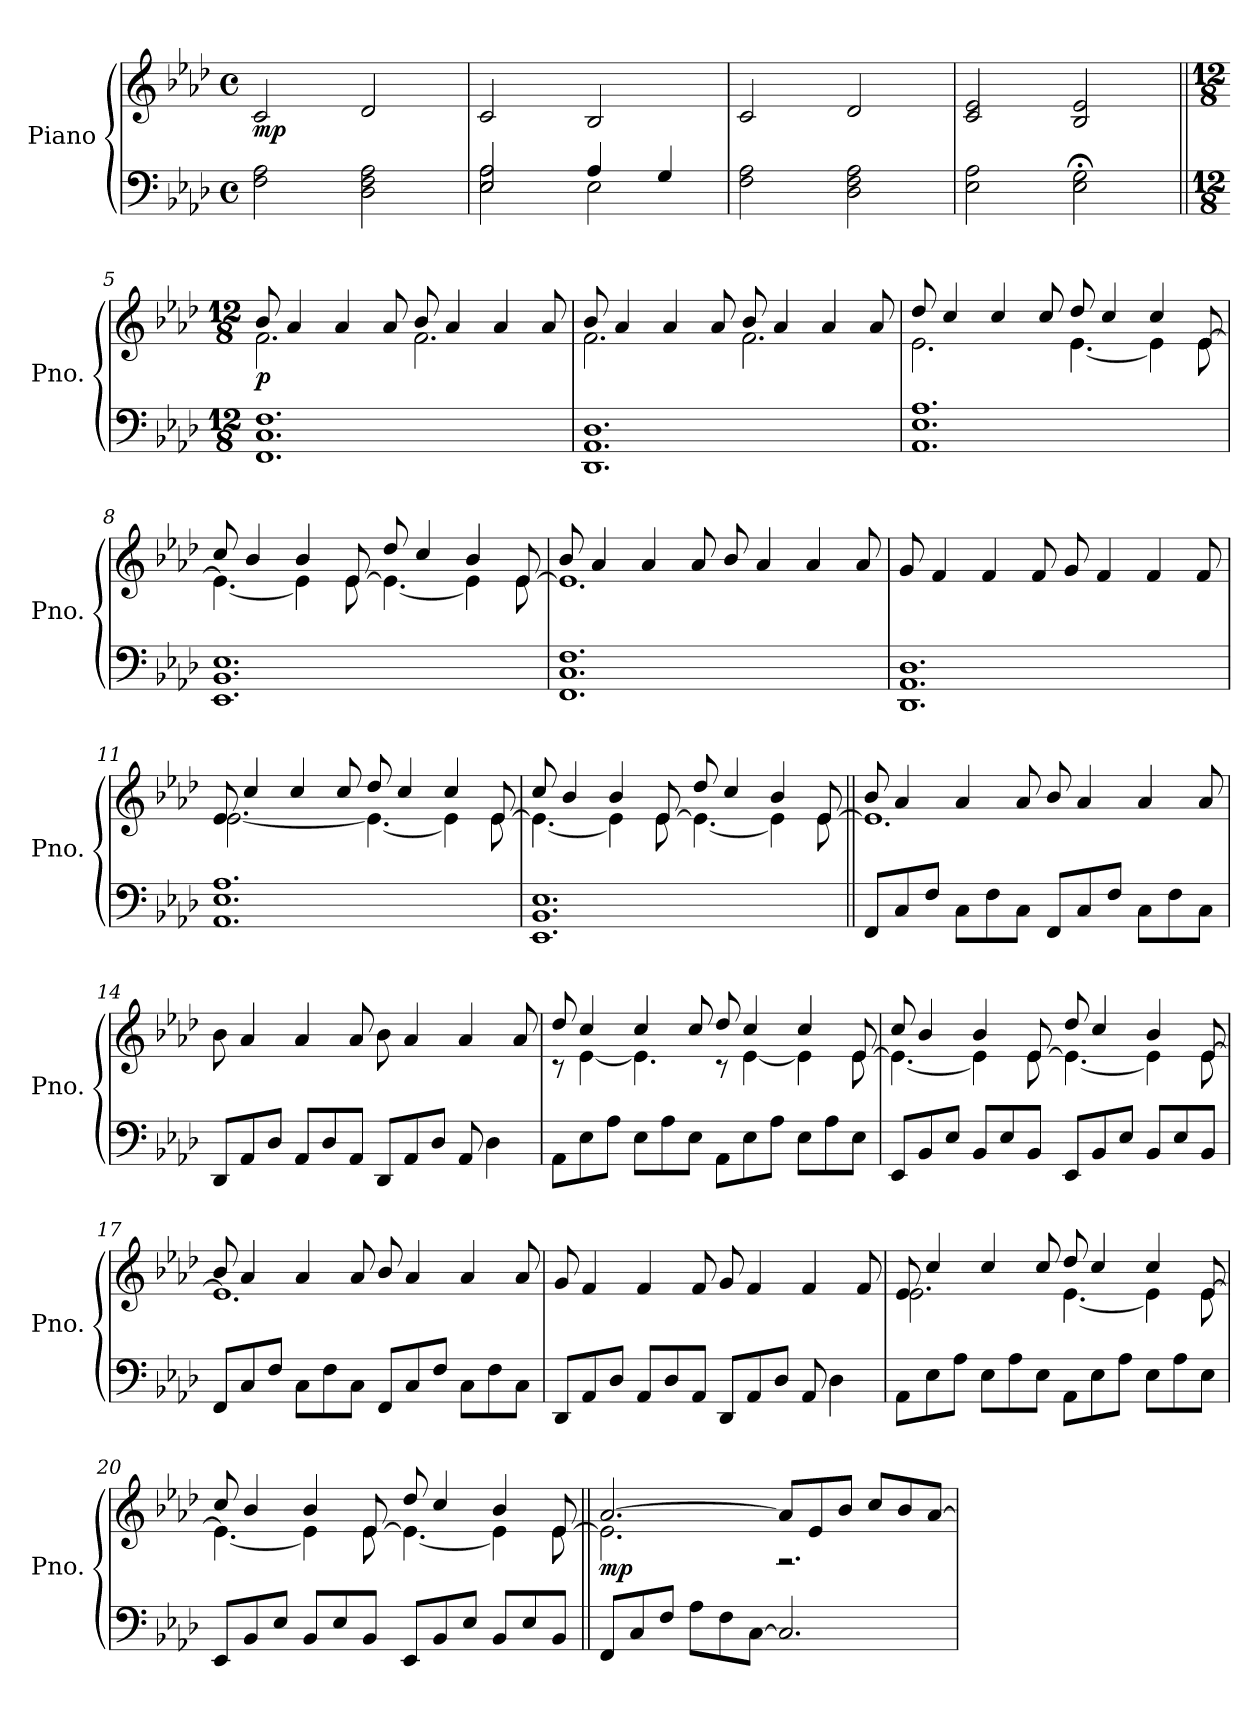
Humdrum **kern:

**kern	**kern	**dynam
*part1	*part1	*part1
*staff2	*staff1	*staff1/2
*I"Piano	*	*
*I'Pno.	*	*
*clefF4	*clefG2	*
*k[b-e-a-d-]	*k[b-e-a-d-]	*
*M4/4	*M4/4	*
*met(c)	*met(c)	*
*MM40	*MM40	*
=1	=1	=1
!	!	!LO:DY:b
2F\ 2A-\	2c/	mp
2D-\ 2F\ 2A-\	2d-/	.
=2	=2	=2
*^	*	*
2E-/ 2A-/	2E-\ 2A-\	2c/	.
4A-/	2E-\	2B-/	.
4G/	.	.	.
*v	*v	*	*
=3	=3	=3
2F\ 2A-\	2c/	.
2D-\ 2F\ 2A-\	2d-/	.
=4	=4	=4
2E-\ 2A-\	2c/ 2e-/	.
2E-\;< 2G\;<	2B-/ 2e-/	.
!!LO:LB:g=z
=5||	=5||	=5||
*M12/8	*M12/8	*
*	*MM117	*
*	*^	*
!	!	!	!LO:DY:b
1.FF 1.C 1.F	8b-/	2.f\	p
.	4a-/	.	.
.	4a-/	.	.
.	8a-/	.	.
.	8b-/	2.f\	.
.	4a-/	.	.
.	4a-/	.	.
.	8a-/	.	.
=6	=6	=6	=6
1.DD- 1.AA- 1.D-	8b-/	2.f\	.
.	4a-/	.	.
.	4a-/	.	.
.	8a-/	.	.
.	8b-/	2.f\	.
.	4a-/	.	.
.	4a-/	.	.
.	8a-/	.	.
=7	=7	=7	=7
1.AA- 1.E- 1.A-	8dd-/	2.e-\	.
.	4cc/	.	.
.	4cc/	.	.
.	8cc/	.	.
.	8dd-/	[4.e-\	.
.	4cc/	.	.
.	4cc/	4e-\]	.
.	[8e-/	8e-\	.
=8	=8	=8	=8
1.EE- 1.BB- 1.E-	8cc/	4.e-\_	.
.	4b-/	.	.
.	4b-/	4e-\]	.
.	[8e-/	8e-\	.
.	8dd-/	4.e-\_	.
.	4cc/	.	.
.	4b-/	4e-\]	.
.	[8e-/	8e-\	.
!!LO:LB:g=z	!!
=9	=9	=9	=9
1.FF 1.C 1.F	8b-/	1.e-]	.
.	4a-/	.	.
.	4a-/	.	.
.	8a-/	.	.
.	8b-/	.	.
.	4a-/	.	.
.	4a-/	.	.
.	8a-/	.	.
*	*v	*v	*
=10	=10	=10
1.DD- 1.AA- 1.D-	8g/	.
.	4f/	.
.	4f/	.
.	8f/	.
.	8g/	.
.	4f/	.
.	4f/	.
.	8f/	.
=11	=11	=11
*	*^	*
1.AA- 1.E- 1.A-	8e-/	[2.e-\	.
.	4cc/	.	.
.	4cc/	.	.
.	8cc/	.	.
.	8dd-/	4.e-\_	.
.	4cc/	.	.
.	4cc/	4e-\]	.
.	[8e-/	8e-\	.
=12	=12	=12	=12
1.EE- 1.BB- 1.E-	8cc/	4.e-\_	.
.	4b-/	.	.
.	4b-/	4e-\]	.
.	[8e-/	8e-\	.
.	8dd-/	4.e-\_	.
.	4cc/	.	.
.	4b-/	4e-\]	.
.	[8e-/	8e-\	.
!!LO:LB:g=z	!!
=13||	=13||	=13||	=13||
*	*MM120	*	*
8FF/L	8b-/	1.e-]	.
8C/	4a-/	.	.
8F/J	.	.	.
8C\L	4a-/	.	.
8F\	.	.	.
8C\J	8a-/	.	.
8FF/L	8b-/	.	.
8C/	4a-/	.	.
8F/J	.	.	.
8C\L	4a-/	.	.
8F\	.	.	.
8C\J	8a-/	.	.
*	*v	*v	*
=14	=14	=14
8DD-/L	8b-\	.
8AA-/	4a-/	.
8D-/J	.	.
8AA-/L	4a-/	.
8D-/	.	.
8AA-/J	8a-/	.
8DD-/L	8b-\	.
8AA-/	4a-/	.
8D-/J	.	.
8AA-/	4a-/	.
4D-\	.	.
.	8a-/	.
=15	=15	=15
*	*^	*
8AA-\L	8dd-/	8r	.
8E-\	4cc/	[4e-\	.
8A-\J	.	.	.
8E-\L	4cc/	4.e-\]	.
8A-\	.	.	.
8E-\J	8cc/	.	.
8AA-\L	8dd-/	8r	.
8E-\	4cc/	[4e-\	.
8A-\J	.	.	.
8E-\L	4cc/	4e-\]	.
8A-\	.	.	.
8E-\J	[8e-/	8e-\	.
=16	=16	=16	=16
8EE-/L	8cc/	4.e-\_	.
8BB-/	4b-/	.	.
8E-/J	.	.	.
8BB-/L	4b-/	4e-\]	.
8E-/	.	.	.
8BB-/J	[8e-/	8e-\	.
8EE-/L	8dd-/	4.e-\_	.
8BB-/	4cc/	.	.
8E-/J	.	.	.
8BB-/L	4b-/	4e-\]	.
8E-/	.	.	.
8BB-/J	[8e-/	8e-\	.
!!LO:LB:g=z	!!
=17	=17	=17	=17
8FF/L	8b-/	1.e-]	.
8C/	4a-/	.	.
8F/J	.	.	.
8C\L	4a-/	.	.
8F\	.	.	.
8C\J	8a-/	.	.
8FF/L	8b-/	.	.
8C/	4a-/	.	.
8F/J	.	.	.
8C\L	4a-/	.	.
8F\	.	.	.
8C\J	8a-/	.	.
*	*v	*v	*
=18	=18	=18
8DD-/L	8g/	.
8AA-/	4f/	.
8D-/J	.	.
8AA-/L	4f/	.
8D-/	.	.
8AA-/J	8f/	.
8DD-/L	8g/	.
8AA-/	4f/	.
8D-/J	.	.
8AA-/	4f/	.
4D-\	.	.
.	8f/	.
=19	=19	=19
*	*^	*
8AA-\L	8e-/	2.e-\	.
8E-\	4cc/	.	.
8A-\J	.	.	.
8E-\L	4cc/	.	.
8A-\	.	.	.
8E-\J	8cc/	.	.
8AA-\L	8dd-/	[4.e-\	.
8E-\	4cc/	.	.
8A-\J	.	.	.
8E-\L	4cc/	4e-\]	.
8A-\	.	.	.
8E-\J	[8e-/	8e-\	.
=20	=20	=20	=20
8EE-/L	8cc/	4.e-\_	.
8BB-/	4b-/	.	.
8E-/J	.	.	.
8BB-/L	4b-/	4e-\]	.
8E-/	.	.	.
8BB-/J	[8e-/	8e-\	.
8EE-/L	8dd-/	4.e-\_	.
8BB-/	4cc/	.	.
8E-/J	.	.	.
8BB-/L	4b-/	4e-\]	.
8E-/	.	.	.
8BB-/J	[8e-/	8e-\	.
!!LO:LB:g=z	!!
=21||	=21||	=21||	=21||
*	*MM126	*	*
!	!	!	!LO:DY:b
8FF/L	[2.a-/	2.e-\]	mp
8C/	.	.	.
8F/J	.	.	.
8A-\L	.	.	.
8F\	.	.	.
[8C\J	.	.	.
2.C/]	8a-/L]	2.r	.
.	8e-/	.	.
.	8b-/J	.	.
.	8cc/L	.	.
.	8b-/	.	.
.	[8a-/J	.	.
*	*v	*v	*
=	=	=
*-	*-	*-
